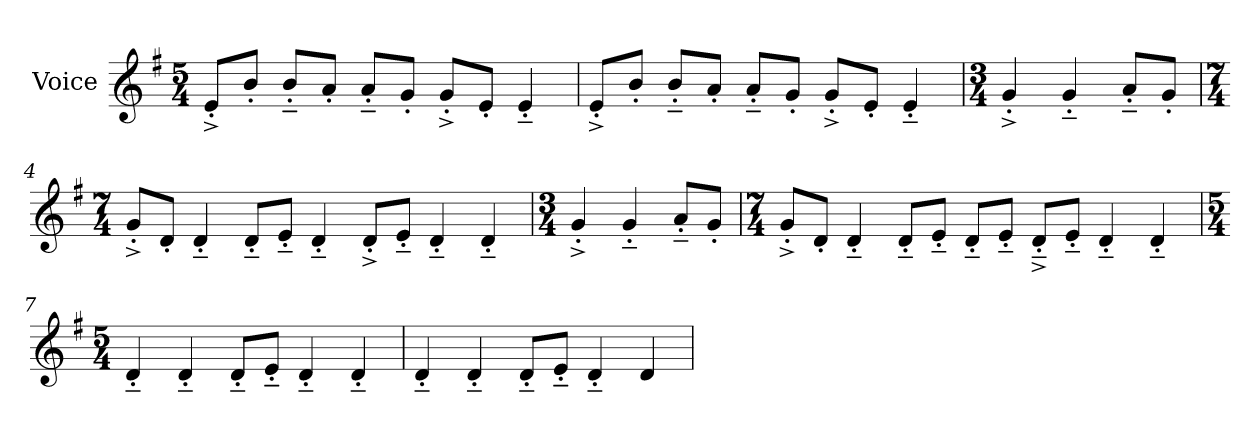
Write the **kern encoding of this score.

**kern
*part1
*staff1
*I"Voice
*I'Vo.
*clefG2
*k[f#]
*M5/4
*MM90
=1
8e'^/L
8b'/J
8b'~/L
8a'/J
8a'~/L
8g'/J
8g'^/L
8e'/J
4e'~/
=2
8e'^/L
8b'/J
8b'~/L
8a'/J
8a'~/L
8g'/J
8g'^/L
8e'/J
4e'~/
=3
*M3/4
4g'^/
4g'~/
8a'~/L
8g'/J
=4
*M7/4
8g'^/L
8d'/J
4d'~/
8d'~/L
8e'~/J
4d'~/
8d'^/L
8e'~/J
4d'~/
4d'~/
!!LO:LB:g=z
=5
*M3/4
4g'^/
4g'~/
8a'~/L
8g'/J
=6
*M7/4
8g'^/L
8d'/J
4d'~/
8d'~/L
8e'~/J
8d'~/L
8e'~/J
8d'~^/L
8e'~/J
4d'~/
4d'~/
=7
*M5/4
4d'~/
4d'~/
8d'~/L
8e'~/J
4d'~/
4d'~/
=8
4d'~/
4d'~/
8d'~/L
8e'~/J
4d'~/
4d/
=!!
*-
